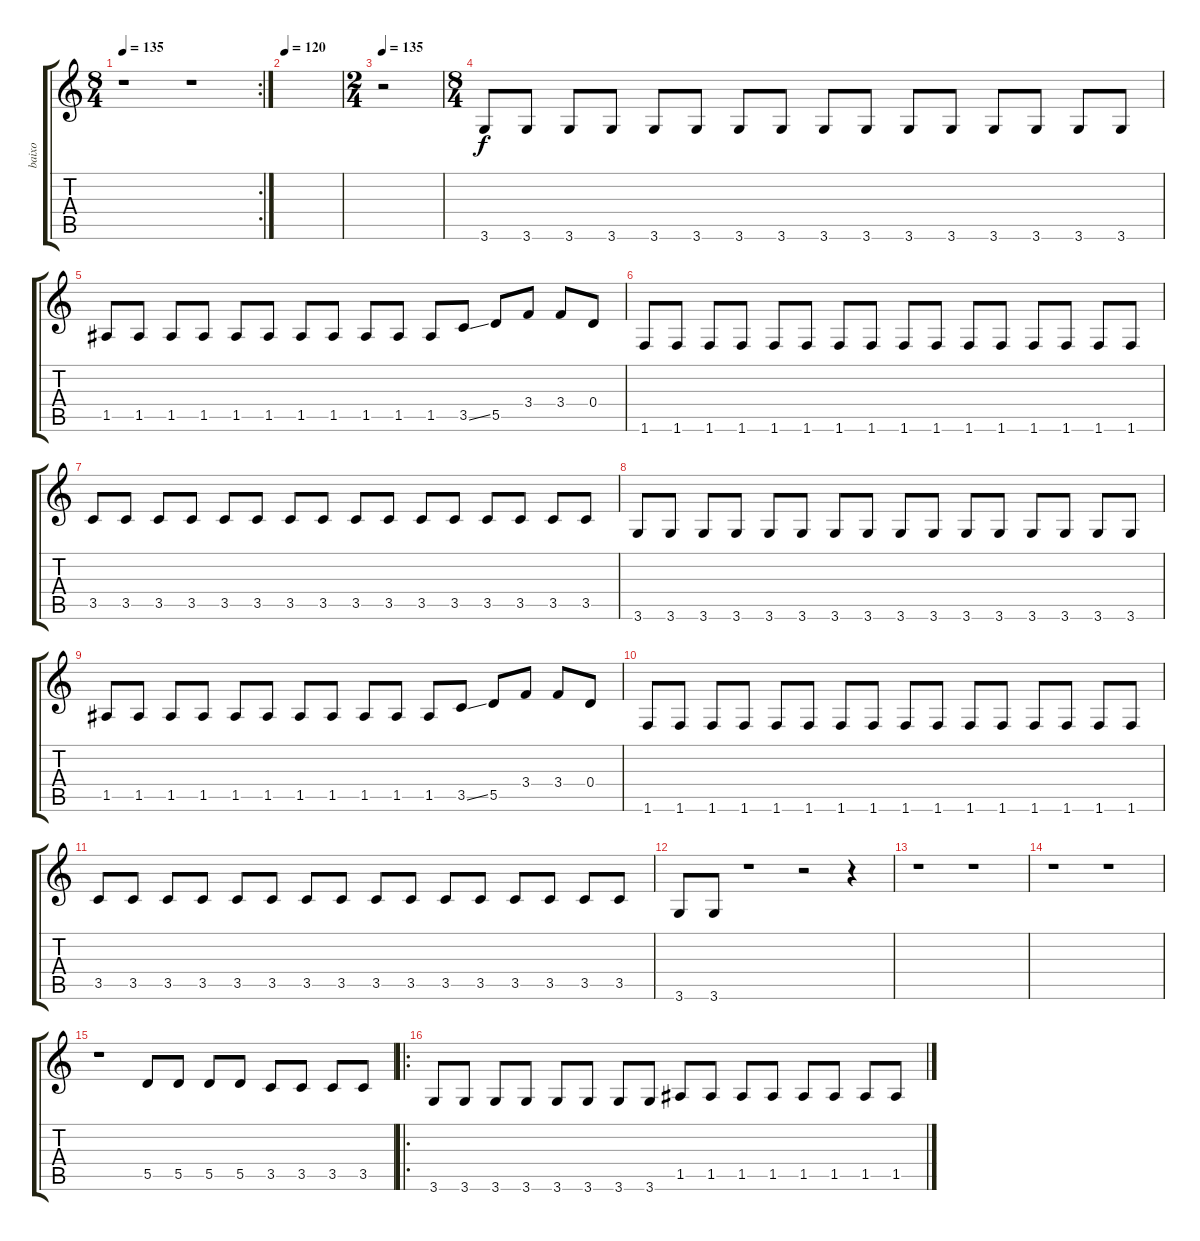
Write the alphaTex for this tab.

\track ("baixo" "baixo") {instrument electricbassfinger}
\staff {score tabs}
\tuning (E4 B3 G3 D3 A2 E2) {hide}
\rc 2
\ts (8 4)
\tempo 135
\tempo 120
\tempo 135
\clef g2
\ks c
r.1{dy f instrument electricbassfinger} r.1 |
\tempo 120
|
\ts (2 4)
\tempo 135
r.2 |
\ts (8 4)
3.6.8 3.6.8 3.6.8 3.6.8 3.6.8 3.6.8 3.6.8 3.6.8 3.6.8 3.6.8 3.6.8 3.6.8 3.6.8 3.6.8 3.6.8 3.6.8 |
1.5.8 1.5.8 1.5.8 1.5.8 1.5.8 1.5.8 1.5.8 1.5.8 1.5.8 1.5.8 1.5.8 3.5{ss}.8 5.5.8 3.4.8 3.4.8 0.4.8 |
1.6.8 1.6.8 1.6.8 1.6.8 1.6.8 1.6.8 1.6.8 1.6.8 1.6.8 1.6.8 1.6.8 1.6.8 1.6.8 1.6.8 1.6.8 1.6.8 |
3.5.8 3.5.8 3.5.8 3.5.8 3.5.8 3.5.8 3.5.8 3.5.8 3.5.8 3.5.8 3.5.8 3.5.8 3.5.8 3.5.8 3.5.8 3.5.8 |
3.6.8 3.6.8 3.6.8 3.6.8 3.6.8 3.6.8 3.6.8 3.6.8 3.6.8 3.6.8 3.6.8 3.6.8 3.6.8 3.6.8 3.6.8 3.6.8 |
1.5.8 1.5.8 1.5.8 1.5.8 1.5.8 1.5.8 1.5.8 1.5.8 1.5.8 1.5.8 1.5.8 3.5{ss}.8 5.5.8 3.4.8 3.4.8 0.4.8 |
1.6.8 1.6.8 1.6.8 1.6.8 1.6.8 1.6.8 1.6.8 1.6.8 1.6.8 1.6.8 1.6.8 1.6.8 1.6.8 1.6.8 1.6.8 1.6.8 |
3.5.8 3.5.8 3.5.8 3.5.8 3.5.8 3.5.8 3.5.8 3.5.8 3.5.8 3.5.8 3.5.8 3.5.8 3.5.8 3.5.8 3.5.8 3.5.8 |
3.6.8 3.6.8 r.1 r.2 r.4 |
r.1 r.1 |
r.1 r.1 |
r.1 5.5.8 5.5.8 5.5.8 5.5.8 3.5.8 3.5.8 3.5.8 3.5.8 |
\ro
3.6.8 3.6.8 3.6.8 3.6.8 3.6.8 3.6.8 3.6.8 3.6.8 1.5.8 1.5.8 1.5.8 1.5.8 1.5.8 1.5.8 1.5.8 1.5.8
